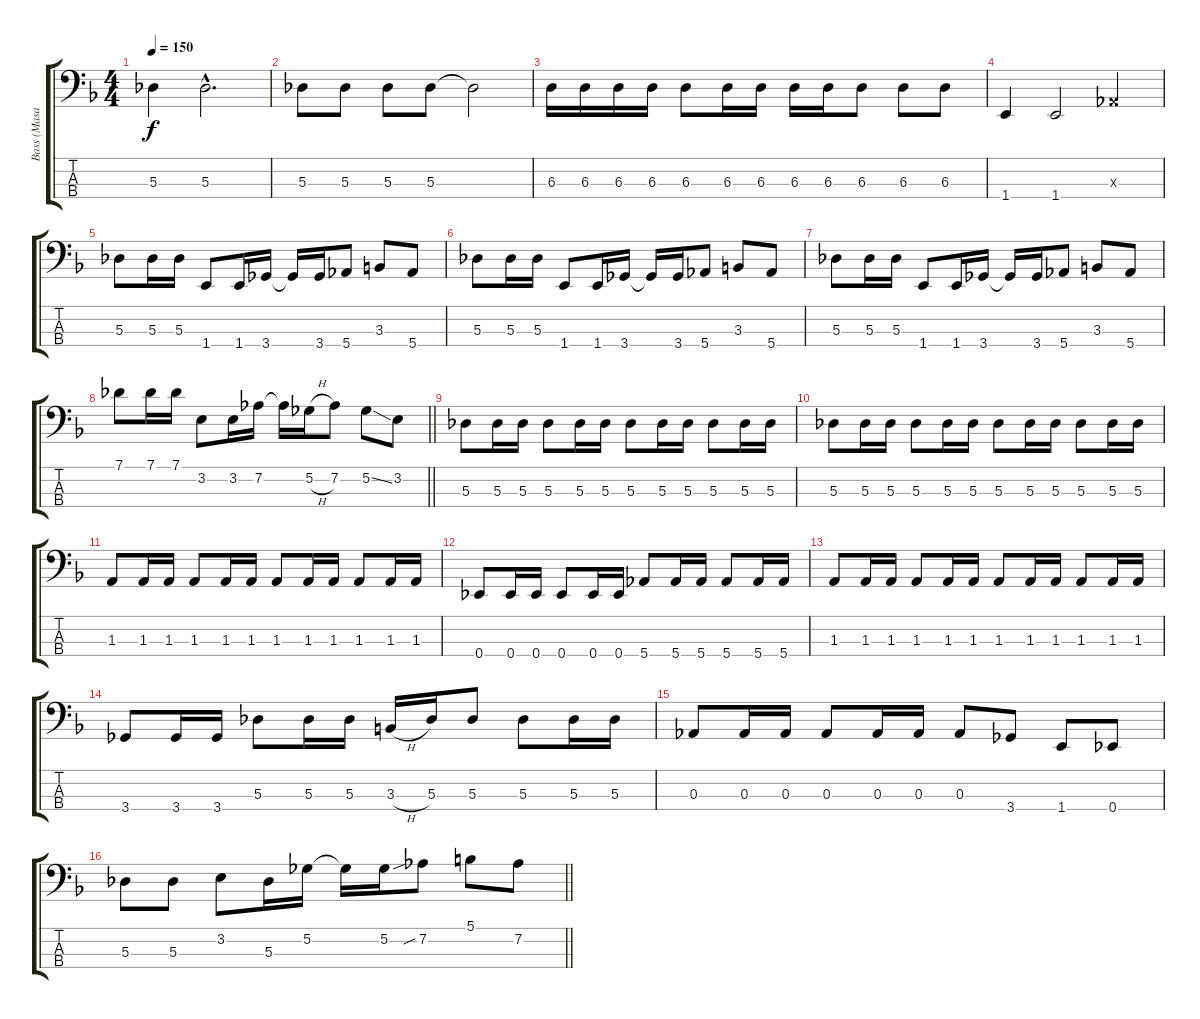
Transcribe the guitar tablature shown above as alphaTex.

\track ("Bass (Masaki)" "Bass (Masa") {instrument electricbassfinger}
\staff {score tabs}
\tuning (Gb2 Db2 Ab1 Eb1) {hide}
\ts (4 4)
\tempo 150
\clef f4
\ks f
5.3.4{dy f instrument electricbassfinger} 5.3{hac}.2{d} |
5.3.8 5.3.8 5.3.8 5.3.8 5.3{t}.2 |
6.3.16 6.3.16 6.3.16 6.3.16 6.3.8 6.3.16 6.3.16 6.3.16 6.3.16 6.3.8 6.3.8 6.3.8 |
1.4.4 1.4.2 0.3{x}.4 |
5.3.8 5.3.16 5.3.16 1.4.8 1.4.16 3.4.16 3.4{t}.16 3.4.16 5.4.8 3.3.8 5.4.8 |
5.3.8 5.3.16 5.3.16 1.4.8 1.4.16 3.4.16 3.4{t}.16 3.4.16 5.4.8 3.3.8 5.4.8 |
5.3.8 5.3.16 5.3.16 1.4.8 1.4.16 3.4.16 3.4{t}.16 3.4.16 5.4.8 3.3.8 5.4.8 |
\barLineRight lightlight
7.1.8 7.1.16 7.1.16 3.2.8 3.2.16 7.2.16 7.2{t}.16 5.2{h}.16 7.2.8 5.2{ss}.8 3.2.8 |
5.3.8 5.3.16 5.3.16 5.3.8 5.3.16 5.3.16 5.3.8 5.3.16 5.3.16 5.3.8 5.3.16 5.3.16 |
5.3.8 5.3.16 5.3.16 5.3.8 5.3.16 5.3.16 5.3.8 5.3.16 5.3.16 5.3.8 5.3.16 5.3.16 |
1.3.8 1.3.16 1.3.16 1.3.8 1.3.16 1.3.16 1.3.8 1.3.16 1.3.16 1.3.8 1.3.16 1.3.16 |
0.4.8 0.4.16 0.4.16 0.4.8 0.4.16 0.4.16 5.4.8 5.4.16 5.4.16 5.4.8 5.4.16 5.4.16 |
1.3.8 1.3.16 1.3.16 1.3.8 1.3.16 1.3.16 1.3.8 1.3.16 1.3.16 1.3.8 1.3.16 1.3.16 |
3.4.8 3.4.16 3.4.16 5.3.8 5.3.16 5.3.16 3.3{h}.16 5.3.16 5.3.8 5.3.8 5.3.16 5.3.16 |
0.3.8 0.3.16 0.3.16 0.3.8 0.3.16 0.3.16 0.3.8 3.4.8 1.4.8 0.4.8 |
\barLineRight lightlight
5.3.8 5.3.8 3.2.8 5.3.16 5.2.16 5.2{t}.16 5.2.16 7.2{sib}.8 5.1.8 7.2.8
